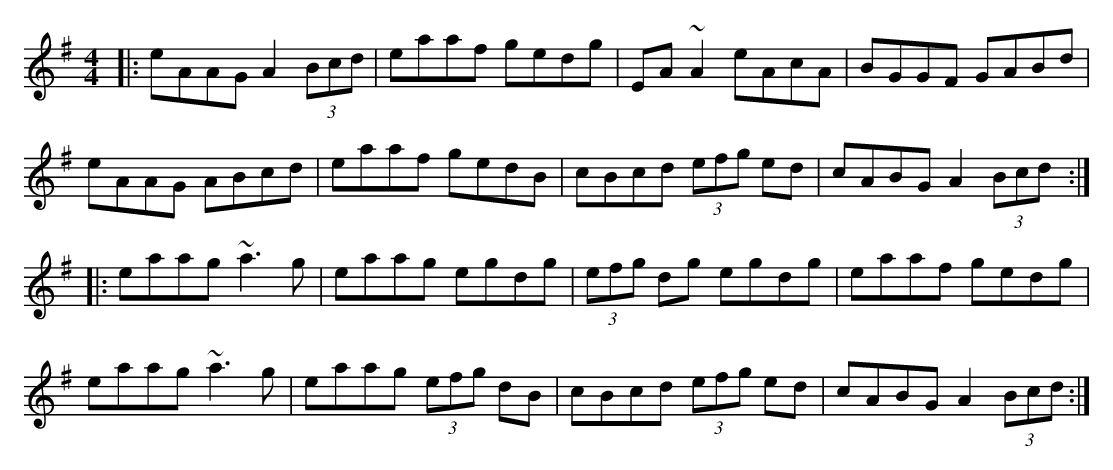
X:1
M:4/4
K:Dmix
|:eAAG A2 (3Bcd|eaaf gedg|EA ~A2 eAcA|BGGF GABd|
eAAG ABcd|eaaf gedB|cBcd (3efg ed|cABG A2 (3Bcd:|
|:eaag ~a3 g|eaag egdg|(3efg dg egdg|eaaf gedg|
eaag ~a3 g|eaag (3efg dB|cBcd (3efg ed|cABG A2 (3Bcd:|
